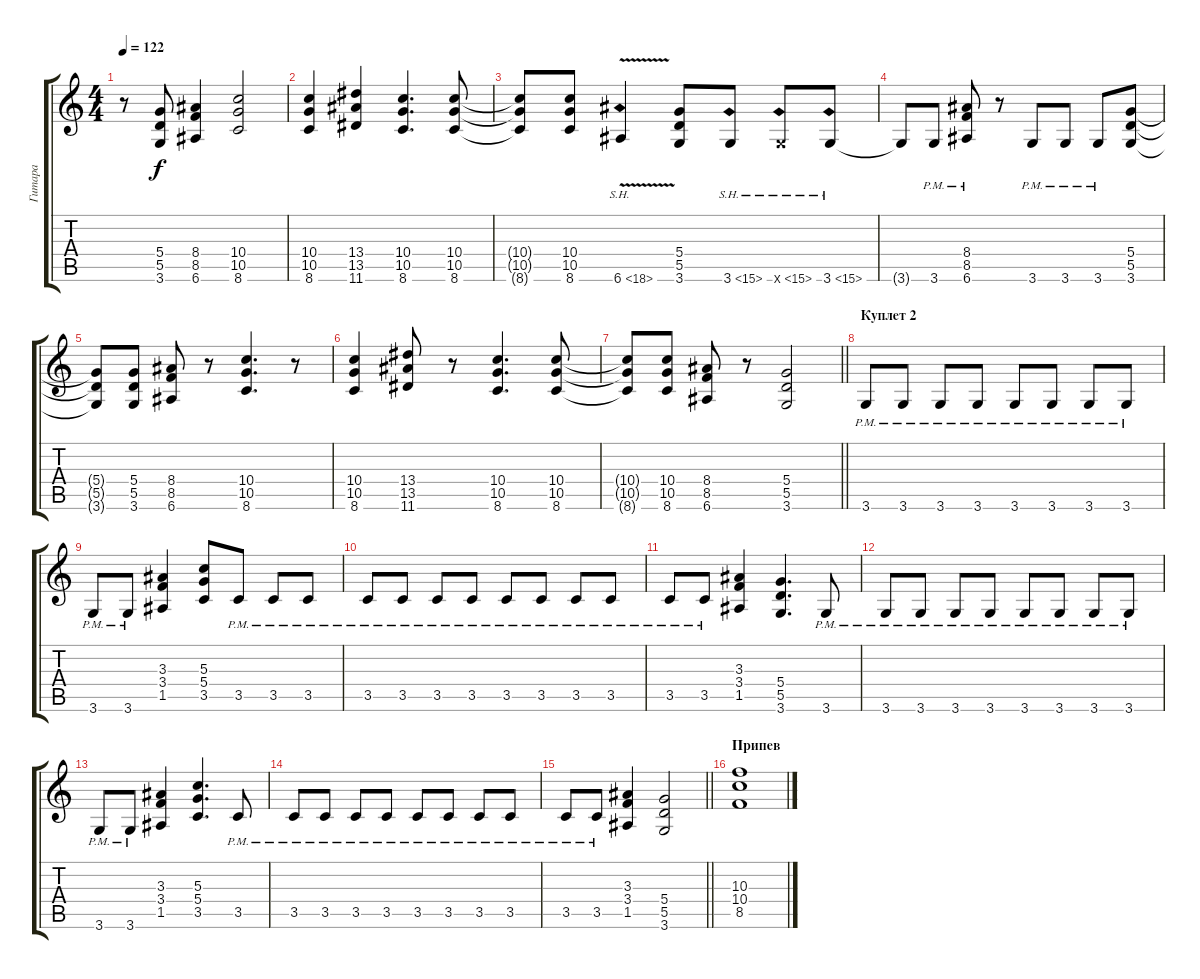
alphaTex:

\track ("Гитара" "Гитара") {instrument overdrivenguitar}
\staff {score tabs}
\tuning (E4 B3 G3 D3 A2 E2) {hide}
\ts (4 4)
\tempo 122
\clef g2
\ks c
r.8{dy f} (5.4 5.5 3.6).8 (8.4 8.5 6.6).4 (10.4 10.5 8.6).2 |
(10.4 10.5 8.6).4 (13.4 13.5 11.6).4 (10.4 10.5 8.6).4{d} (10.4 10.5 8.6).8 |
(10.4{t} 10.5{t} 8.6{t}).8 (10.4 10.5 8.6).8 6.6{sh 12 v}.4 (5.4 5.5 3.6).8 3.6{sh 12}.8 3.6{sh 12 x}.8 3.6{sh 12}.8 |
3.6{t}.8 3.6{pm}.8 (8.4 8.5 6.6{pm}).8 r.8 3.6{pm}.8 3.6{pm}.8 3.6{pm}.8 (5.4 5.5 3.6).8 |
(5.4{t} 5.5{t} 3.6{t}).8 (5.4 5.5 3.6).8 (8.4 8.5 6.6).8 r.8 (10.4 10.5 8.6).4{d} r.8 |
(10.4 10.5 8.6).4 (13.4 13.5 11.6).8 r.8 (10.4 10.5 8.6).4{d} (10.4 10.5 8.6).8 |
\barLineRight lightlight
(10.4{t} 10.5{t} 8.6{t}).8 (10.4 10.5 8.6).8 (8.4 8.5 6.6).8 r.8 (5.4 5.5 3.6).2 |
\section ("" "Куплет 2")
3.6{pm}.8 3.6{pm}.8 3.6{pm}.8 3.6{pm}.8 3.6{pm}.8 3.6{pm}.8 3.6{pm}.8 3.6{pm}.8 |
3.6{pm}.8 3.6{pm}.8 (3.3 3.4 1.5).4 (5.3 5.4 3.5).8 3.5{pm}.8 3.5{pm}.8 3.5{pm}.8 |
3.5{pm}.8 3.5{pm}.8 3.5{pm}.8 3.5{pm}.8 3.5{pm}.8 3.5{pm}.8 3.5{pm}.8 3.5{pm}.8 |
3.5{pm}.8 3.5{pm}.8 (3.3 3.4 1.5).4 (5.4 5.5 3.6).4{d} 3.6{pm}.8 |
3.6{pm}.8 3.6{pm}.8 3.6{pm}.8 3.6{pm}.8 3.6{pm}.8 3.6{pm}.8 3.6{pm}.8 3.6{pm}.8 |
3.6{pm}.8 3.6{pm}.8 (3.3 3.4 1.5).4 (5.3 5.4 3.5).4{d} 3.5{pm}.8 |
3.5{pm}.8 3.5{pm}.8 3.5{pm}.8 3.5{pm}.8 3.5{pm}.8 3.5{pm}.8 3.5{pm}.8 3.5{pm}.8 |
\barLineRight lightlight
3.5{pm}.8 3.5{pm}.8 (3.3 3.4 1.5).4 (5.4 5.5 3.6).2 |
\section ("" "Припев")
(10.3 10.4 8.5).1
